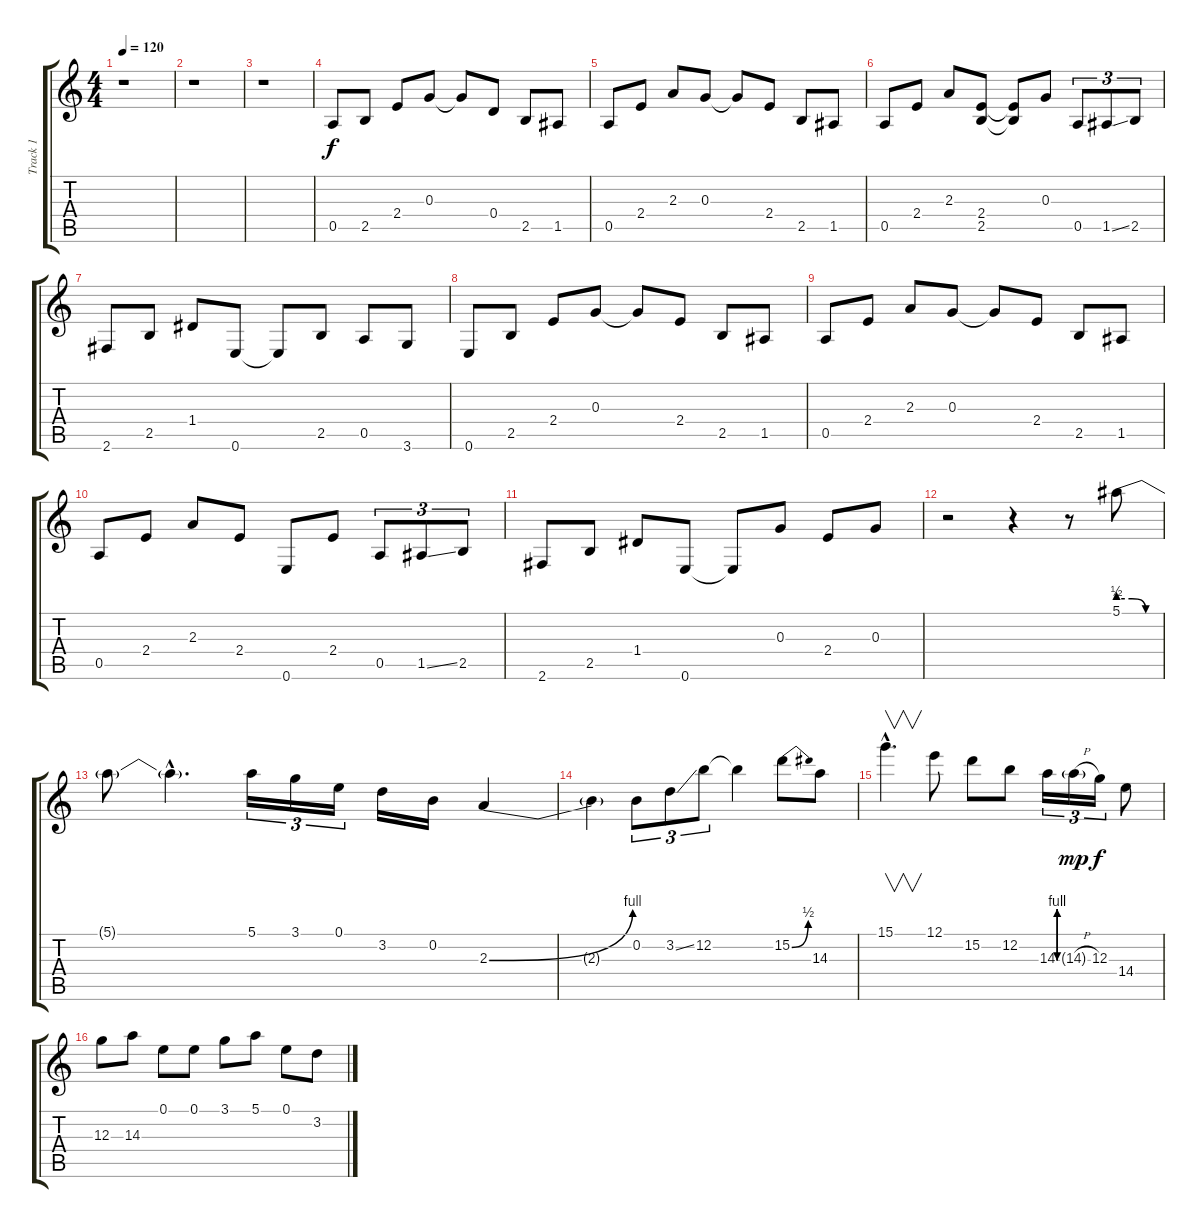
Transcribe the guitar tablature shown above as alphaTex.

\track ("Track 1" "Track 1") {instrument electricguitarjazz}
\staff {score tabs}
\tuning (E4 B3 G3 D3 A2 E2) {hide}
\ts (4 4)
\tempo 120
\clef g2
\ks c
r.1{dy f} |
r.1 |
r.1 |
0.5.8 2.5.8 2.4.8 0.3.8 0.3{t}.8 0.4.8 2.5.8 1.5.8 |
0.5.8 2.4.8 2.3.8 0.3.8 0.3{t}.8 2.4.8 2.5.8 1.5.8 |
0.5.8 2.4.8 2.3.8 (2.4 2.5).8 (2.4{t} 2.5{t}).8 0.3.8 0.5.8{tu (3 2)} 1.5{ss}.8{tu (3 2)} 2.5.8{tu (3 2)} |
2.6.8 2.5.8 1.4.8 0.6.8 0.6{t}.8 2.5.8 0.5.8 3.6.8 |
0.6.8 2.5.8 2.4.8 0.3.8 0.3{t}.8 2.4.8 2.5.8 1.5.8 |
0.5.8 2.4.8 2.3.8 0.3.8 0.3{t}.8 2.4.8 2.5.8 1.5.8 |
0.5.8 2.4.8 2.3.8 2.4.8 0.6.8 2.4.8 0.5.8{tu (3 2)} 1.5{ss}.8{tu (3 2)} 2.5.8{tu (3 2)} |
2.6.8 2.5.8 1.4.8 0.6.8 0.6{t}.8 0.3.8 2.4.8 0.3.8 |
r.2 r.4 r.8 5.1{be (custom 0 2 20 2 40 0 60 0)}.8 |
5.1{t}.8 5.1{hac t}.4{d} 5.1.16{tu (3 2)} 3.1.16{tu (3 2)} 0.1.16{tu (3 2)} 3.2.16 0.2.16 2.3{be (bend 0 0 60 4)}.4 |
2.3{t}.4 0.2.8{tu (3 2)} 3.2{ss}.8{tu (3 2)} 12.2.8{tu (3 2)} 12.2{t}.4 15.2{be (bend 0 0 60 2)}.8 14.3.8 |
15.1{hac}.4{v d} 12.1.8 15.2.8 12.2.8 14.3{be (custom 0 0 15 4 30 4 45 0 60 0)}.16{tu (3 2)} 14.3{h g}.16{tu (3 2) dy mp} 12.3.16{tu (3 2) dy f} 14.4.8 |
12.3.8 14.3.8 0.1.8 0.1.8 3.1.8 5.1.8 0.1.8 3.2.8
